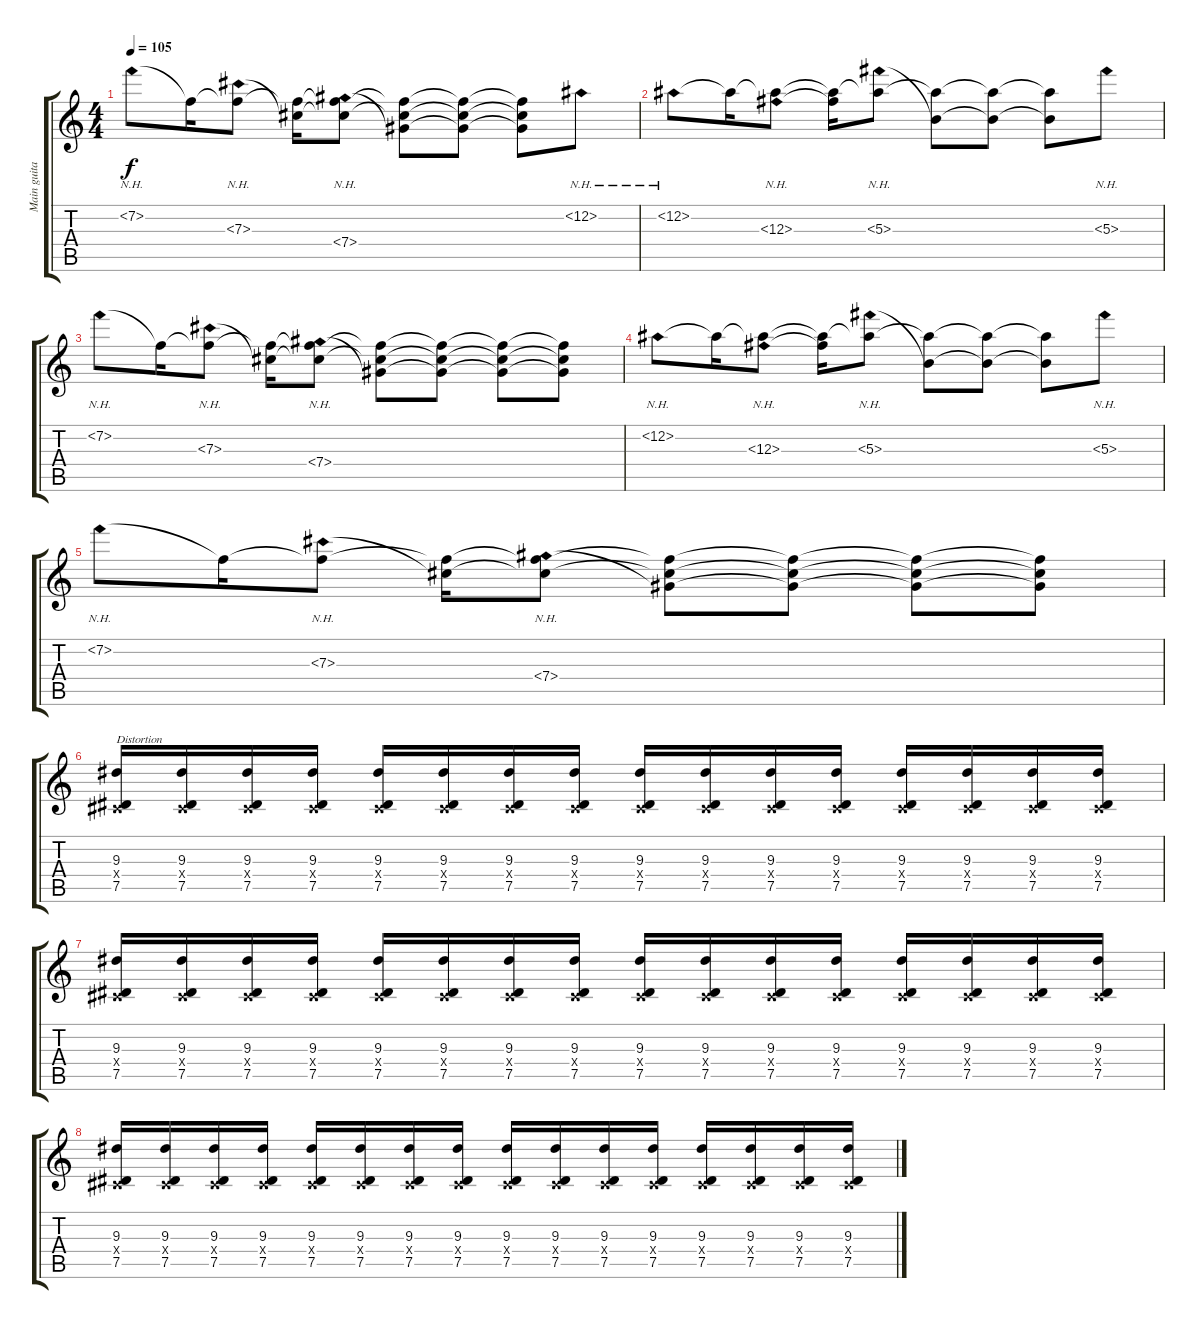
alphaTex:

\track ("Main guitar (Brad Delson)" "Main guita") {instrument distortionguitar}
\staff {score tabs}
\tuning (Eb4 Bb3 Gb3 Db3 Ab2 Db2) {hide}
\ts (4 4)
\tempo 105
\clef g2
\ks c
7.2{nh}.8{dy f volume 10 instrument electricguitarclean} 7.2{t}.16 (7.2{t} 7.3{nh}).8 (7.2{t} 7.3{t}).16 (7.2{t} 7.3{t} 7.4{nh}).8 (7.2{t} 7.3{t} 7.4{t}).8{volume 10 instrument electricguitarclean} (7.2{t} 7.3{t} 7.4{t}).8 (7.2{t} 7.3{t} 7.4{t}).8 12.2{nh}.8 |
12.2{nh}.8{volume 10 instrument electricguitarclean} 12.2{t}.16 (12.2{t} 12.3{nh}).8 (12.2{t} 12.3{t}).16 (12.2{t} 5.3{nh}).8 (12.2{t} 5.3{t}).8{volume 10 instrument electricguitarclean} (12.2{t} 5.3{t}).8 (12.2{t} 5.3{t}).8 5.3{nh}.8 |
7.2{nh}.8{volume 10 instrument electricguitarclean} 7.2{t}.16 (7.2{t} 7.3{nh}).8 (7.2{t} 7.3{t}).16 (7.2{t} 7.3{t} 7.4{nh}).8 (7.2{t} 7.3{t} 7.4{t}).8{volume 10 instrument electricguitarclean} (7.2{t} 7.3{t} 7.4{t}).8 (7.2{t} 7.3{t} 7.4{t}).8 (7.2{t} 7.3{t} 7.4{t}).8 |
12.2{nh}.8{volume 10 instrument electricguitarclean} 12.2{t}.16 (12.2{t} 12.3{nh}).8 (12.2{t} 12.3{t}).16 (12.2{t} 5.3{nh}).8 (12.2{t} 5.3{t}).8{volume 10 instrument electricguitarclean} (12.2{t} 5.3{t}).8 (12.2{t} 5.3{t}).8 5.3{nh}.8 |
7.2{nh}.8{volume 10 instrument electricguitarclean} 7.2{t}.16 (7.2{t} 7.3{nh}).8 (7.2{t} 7.3{t}).16 (7.2{t} 7.3{t} 7.4{nh}).8 (7.2{t} 7.3{t} 7.4{t}).8{volume 10 instrument electricguitarclean} (7.2{t} 7.3{t} 7.4{t}).8 (7.2{t} 7.3{t} 7.4{t}).8 (7.2{t} 7.3{t} 7.4{t}).8 |
(9.3 0.4{x} 7.5).16{txt "Distortion" volume 16 instrument distortionguitar} (9.3 0.4{x} 7.5).16 (9.3 0.4{x} 7.5).16 (9.3 0.4{x} 7.5).16 (9.3 0.4{x} 7.5).16 (9.3 0.4{x} 7.5).16 (9.3 0.4{x} 7.5).16 (9.3 0.4{x} 7.5).16 (9.3 0.4{x} 7.5).16 (9.3 0.4{x} 7.5).16 (9.3 0.4{x} 7.5).16 (9.3 0.4{x} 7.5).16 (9.3 0.4{x} 7.5).16 (9.3 0.4{x} 7.5).16 (9.3 0.4{x} 7.5).16 (9.3 0.4{x} 7.5).16 |
(9.3 0.4{x} 7.5).16 (9.3 0.4{x} 7.5).16 (9.3 0.4{x} 7.5).16 (9.3 0.4{x} 7.5).16 (9.3 0.4{x} 7.5).16 (9.3 0.4{x} 7.5).16 (9.3 0.4{x} 7.5).16 (9.3 0.4{x} 7.5).16 (9.3 0.4{x} 7.5).16 (9.3 0.4{x} 7.5).16 (9.3 0.4{x} 7.5).16 (9.3 0.4{x} 7.5).16 (9.3 0.4{x} 7.5).16 (9.3 0.4{x} 7.5).16 (9.3 0.4{x} 7.5).16 (9.3 0.4{x} 7.5).16 |
(9.3 0.4{x} 7.5).16 (9.3 0.4{x} 7.5).16 (9.3 0.4{x} 7.5).16 (9.3 0.4{x} 7.5).16 (9.3 0.4{x} 7.5).16 (9.3 0.4{x} 7.5).16 (9.3 0.4{x} 7.5).16 (9.3 0.4{x} 7.5).16 (9.3 0.4{x} 7.5).16 (9.3 0.4{x} 7.5).16 (9.3 0.4{x} 7.5).16 (9.3 0.4{x} 7.5).16 (9.3 0.4{x} 7.5).16 (9.3 0.4{x} 7.5).16 (9.3 0.4{x} 7.5).16 (9.3 0.4{x} 7.5).16
